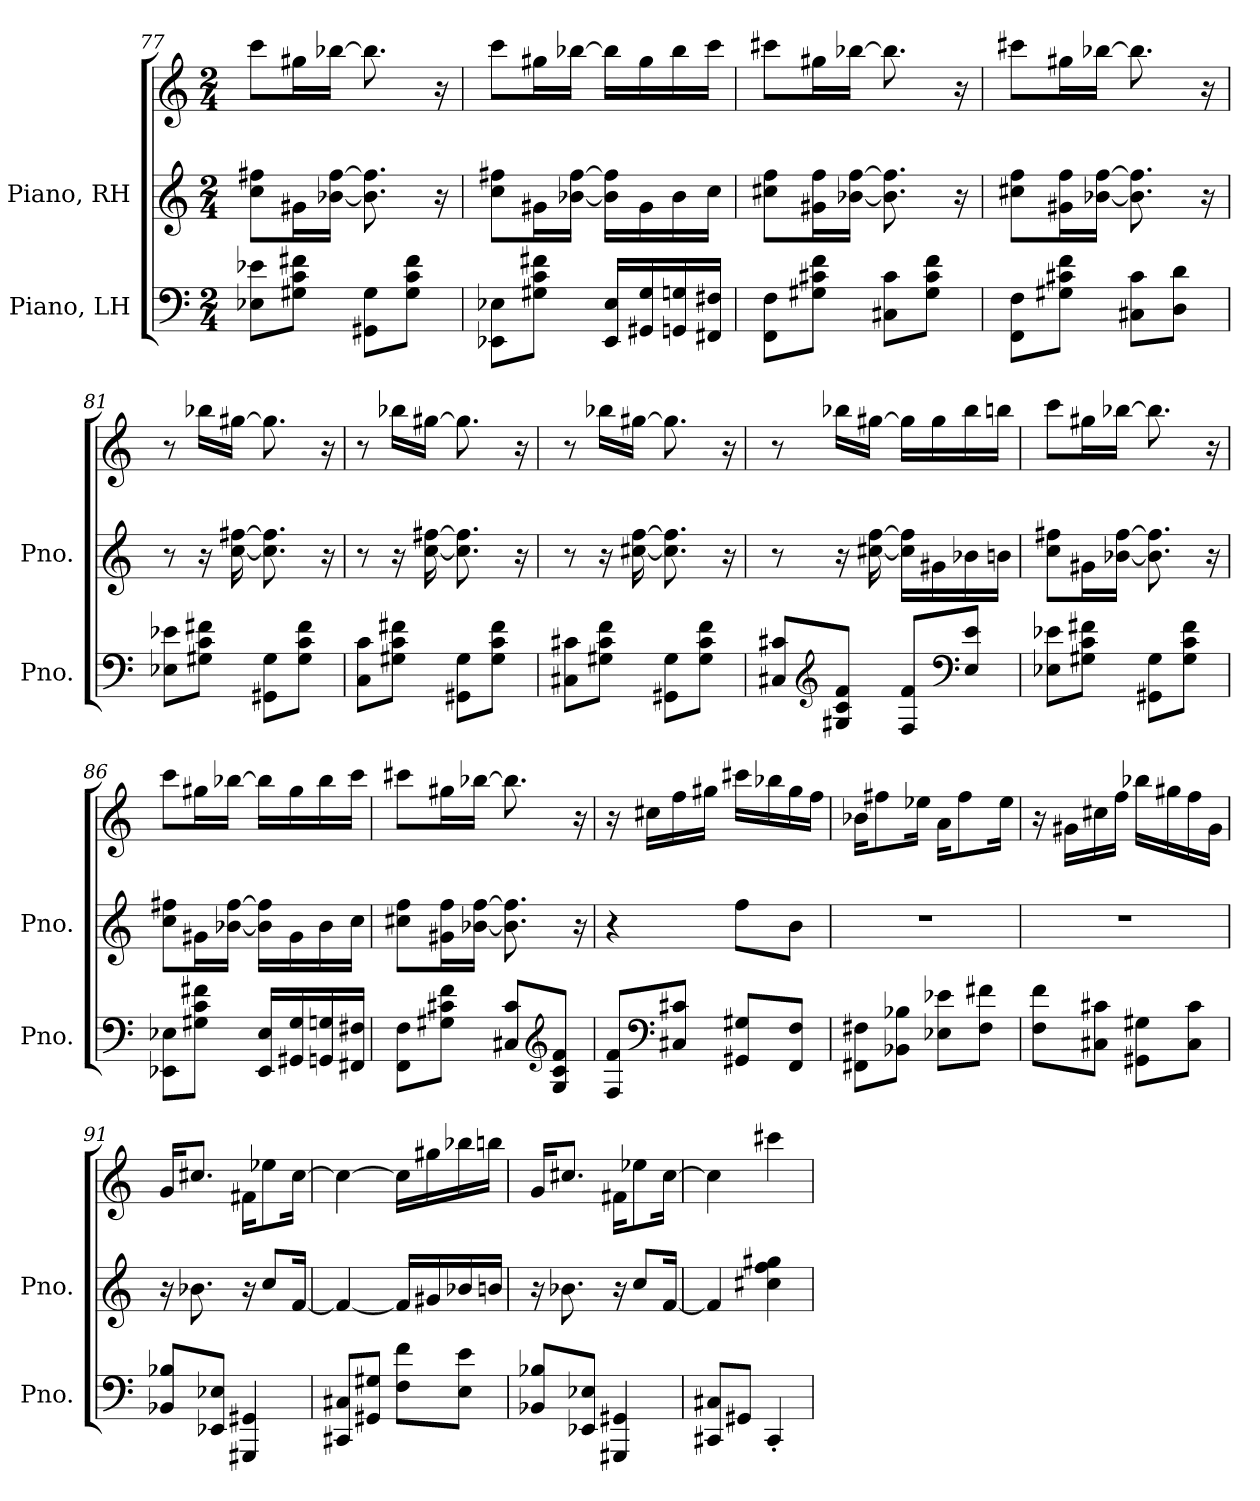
**kern	**kern	**kern
*part2	*part1	*part1
*staff3	*staff2	*staff1
*I"Piano, LH	*I"Piano, RH	*
*I'Pno.	*I'Pno.	*
*clefF4	*clefG2	*clefG2
*k[]	*k[]	*k[]
*M2/4	*M2/4	*M2/4
=77	=77	=77
8E-X\ 8e-X\L	8cc\ 8ff#X\L	8ccc\L
8G#X\ 8c\ 8f#X\J	16g#X\L	16gg#X\L
.	[16b-X\ [16ff#\JJ	[16bb-X\JJ
8GG#X\ 8G#\L	8.b-\] 8.ff#\]	8.bb-\]
8G#\ 8c\ 8f#\J	.	.
.	16r	16r
=78	=78	=78
8EE-X\ 8E-X\L	8cc\ 8ff#X\L	8ccc\L
8G#X\ 8c\ 8f#X\J	16g#X\L	16gg#X\L
.	[16b-X\ [16ff#\JJ	[16bb-X\JJ
16EE-/ 16E-/LL	16b-\] 16ff#\]LL	16bb-\LL]
16GG#X/ 16G#/	16g#\	16gg#\
16GGn/ 16Gn/	16b-\	16bb-\
16FF#X/ 16F#X/JJ	16cc\JJ	16ccc\JJ
=79	=79	=79
8FF\ 8F\L	8cc#X\ 8ff\L	8ccc#X\L
8G#X\ 8c#X\ 8f\J	16g#X\ 16ff\L	16gg#X\L
.	[16b-X\ [16ff\JJ	[16bb-X\JJ
8C#X\ 8c#\L	8.b-\] 8.ff\]	8.bb-\]
8G#\ 8c#\ 8f\J	.	.
.	16r	16r
!!LO:LB:g=z
=80	=80	=80
8FF\ 8F\L	8cc#X\ 8ff\L	8ccc#X\L
8G#X\ 8c#X\ 8f\J	16g#X\ 16ff\L	16gg#X\L
.	[16b-X\ [16ff\JJ	[16bb-X\JJ
8C#X\ 8c#\L	8.b-\] 8.ff\]	8.bb-\]
8D\ 8d\J	.	.
.	16r	16r
=81	=81	=81
8E-X\ 8e-X\L	8r	8r
8G#X\ 8c\ 8f#X\J	16r	16bb-X\LL
.	[16cc\ [16ff#X\	[16gg#X\JJ
8GG#X\ 8G#\L	8.cc\] 8.ff#\]	8.gg#\]
8G#\ 8c\ 8f#\J	.	.
.	16r	16r
=82	=82	=82
8C\ 8c\L	8r	8r
8G#X\ 8c\ 8f#X\J	16r	16bb-X\LL
.	[16cc\ [16ff#X\	[16gg#X\JJ
8GG#X\ 8G#\L	8.cc\] 8.ff#\]	8.gg#\]
8G#\ 8c\ 8f#\J	.	.
.	16r	16r
=83	=83	=83
8C#X\ 8c#X\L	8r	8r
8G#X\ 8c#\ 8f\J	16r	16bb-X\LL
.	[16cc#X\ [16ff\	[16gg#X\JJ
8GG#X\ 8G#\L	8.cc#\] 8.ff\]	8.gg#\]
8G#\ 8c#\ 8f\J	.	.
.	16r	16r
!!LO:LB:g=z
=84	=84	=84
8C#X/ 8c#X/L	8r	8r
*clefG2	*	*
8G#X/ 8c#/ 8f/J	16r	16bb-X\LL
.	[16cc#X\ [16ff\	[16gg#X\JJ
8F/ 8f/L	16cc#\] 16ff\]LL	16gg#\LL]
.	16g#X\	16gg#\
*clefF4	*	*
8E/ 8e/J	16b-X\	16bb-\
.	16bn\JJ	16bbn\JJ
=85	=85	=85
8E-X\ 8e-X\L	8cc\ 8ff#X\L	8ccc\L
8G#X\ 8c\ 8f#X\J	16g#X\L	16gg#X\L
.	[16b-X\ [16ff#\JJ	[16bb-X\JJ
8GG#X\ 8G#\L	8.b-\] 8.ff#\]	8.bb-\]
8G#\ 8c\ 8f#\J	.	.
.	16r	16r
=86	=86	=86
8EE-X\ 8E-X\L	8cc\ 8ff#X\L	8ccc\L
8G#X\ 8c\ 8f#X\J	16g#X\L	16gg#X\L
.	[16b-X\ [16ff#\JJ	[16bb-X\JJ
16EE-/ 16E-/LL	16b-\] 16ff#\]LL	16bb-\LL]
16GG#X/ 16G#/	16g#\	16gg#\
16GGn/ 16Gn/	16b-\	16bb-\
16FF#X/ 16F#X/JJ	16cc\JJ	16ccc\JJ
!!LO:PB:g=z
=87	=87	=87
8FF\ 8F\L	8cc#X\ 8ff\L	8ccc#X\L
8G#X\ 8c#X\ 8f\J	16g#X\ 16ff\L	16gg#X\L
.	[16b-X\ [16ff\JJ	[16bb-X\JJ
8C#X/ 8c#/L	8.b-\] 8.ff\]	8.bb-\]
*clefG2	*	*
8G#/ 8c#/ 8f/J	.	.
.	16r	16r
=88	=88	=88
8F/ 8f/L	4r	16r
.	.	16cc#X\LL
*clefF4	*	*
8C#X/ 8c#X/J	.	16ff\
.	.	16gg#X\JJ
8GG#X/ 8G#X/L	8ff\L	16ccc#X\LL
.	.	16bb-X\
8FF/ 8F/J	8b\J	16gg#\
.	.	16ff\JJ
=89	=89	=89
8FF#X\ 8F#X\L	2r	16b-X\KL
.	.	8ff#X\
8BB-X\ 8B-X\J	.	.
.	.	16ee-X\Jk
8E-X\ 8e-X\L	.	16a\KL
.	.	8ff#\
8F#\ 8f#X\J	.	.
.	.	16ee-\Jk
!!LO:LB:g=z
=90	=90	=90
8F\ 8f\L	2r	16r
.	.	16g#X\LL
8C#X\ 8c#X\J	.	16cc#X\
.	.	16ff\JJ
8GG#X\ 8G#X\L	.	16bb-X\LL
.	.	16gg#X\
8C#\ 8c#\J	.	16ff\
.	.	16g#\JJ
=91	=91	=91
8BB-X/ 8B-X/L	16r	16g/KL
.	8.b-X\	8.cc#X/J
8EE-X/ 8E-X/J	.	.
4GGG#X/ 4GG#X/	16r	16f#X\KL
.	8cc/L	8ee-X\
.	[16f/Jk	[16cc#\Jk
=92	=92	=92
8CC#X/ 8C#X/L	4f/_	4cc#\_
8GG#X/ 8G#X/J	.	.
8F\ 8f\L	16f/LL]	16cc#\LL]
.	16g#X/	16gg#X\
8E\ 8e\J	16b-X/	16bb-X\
.	16bn/JJ	16bbn\JJ
=93	=93	=93
8BB-X/ 8B-X/L	16r	16g/KL
.	8.b-X\	8.cc#X/J
8EE-X/ 8E-X/J	.	.
4GGG#X/ 4GG#X/	16r	16f#X\KL
.	8cc/L	8ee-X\
.	[16f/Jk	[16cc#\Jk
!!LO:LB:g=z
=94	=94	=94
8CC#X/ 8C#X/L	4f/]	4cc#\]
8GG#X/J	.	.
4CC#'/	4cc#X\ 4ff\ 4gg#X\	4ccc#X\
=	=	=
*-	*-	*-
